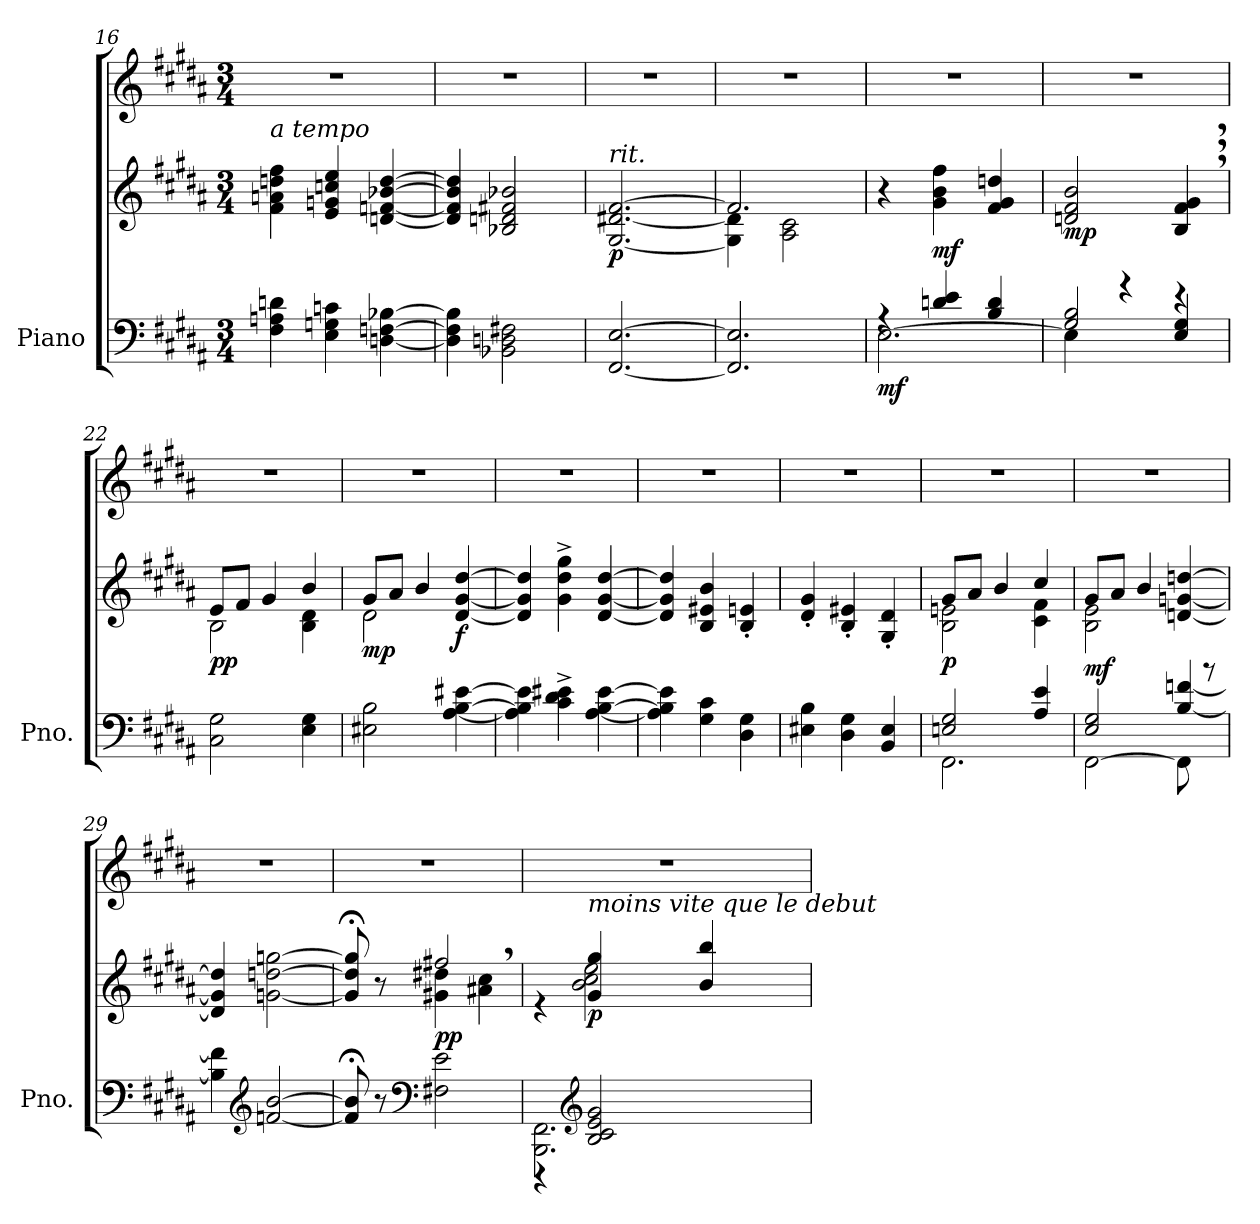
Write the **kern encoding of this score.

**kern	**kern	**kern	**dynam
*part1	*part1	*part1	*part1
*staff3	*staff2	*staff1	*staff1/2/3
*I"Piano	*	*	*
*I'Pno.	*	*	*
!!LO:LB:g=z
*clefF4	*clefG2	*clefG2	*
*k[f#c#g#d#a#]	*k[f#c#g#d#a#]	*k[f#c#g#d#a#]	*
*M3/4	*M3/4	*M3/4	*
*MM120	*MM120	*MM120	*
=16	=16	=16	=16
!	!LO:TX:a:i:t=a tempo	!	!
!	!	!	!LO:DY:b=2
4F#\ 4An\ 4dn\	4f#\ 4an\ 4ddn\ 4ff#\	2.r	other-dynamics
4E\ 4Gn\ 4cn\	4e/ 4gn/ 4ccn/ 4ee/	.	.
[4Dn\ [4Fn\ [4B-X\	[4dn/ [4fn/ [4b-X/ [4dd/	.	.
=17	=17	=17	=17
4D\] 4F\] 4B-\]	4d/] 4f/] 4b-/] 4dd/]	2.r	.
2BB-X\ 2Dn\ 2F#X\	2B-X/ 2dn/ 2f#X/ 2b-X/	.	.
=18	=18	=18	=18
*	*	*MM110	*
!	!LO:TX:a:i:t=rit.	!	!
!	!	!	!LO:DY:b=2
[2.FF#/ [2.E/	[2.G#/ [2.d#X/ [2.f#/	2.r	p
=19	=19	=19	=19
*	*^	*	*
2.FF#/] 2.E/]	4G#\] 4d#\]	2.f#/]	2.r	.
.	2A#\ 2c#\	.	.	.
*	*v	*v	*	*
=20	=20	=20	=20
*	*	*MM120	*
*^	*	*	*
!	!	!	!	!LO:DY:b=3
[2.E\	4rA	4r	2.r	mf
!	!	!	!	!LO:DY:b=2
.	4dn/ 4e/	4g#\ 4b\ 4ff#\	.	mf
.	4B/ 4d/	4f#/ 4g#/ 4ddn/	.	.
=21	=21	=21	=21	=21
!	!	!	!	!LO:DY:b=2
4E\]	2G#/ 2B/	2dn/ 2f#/ 2b/	2.r	mp
4r	.	.	.	.
4r	4E/ 4G#/	4B/, 4f#/, 4g#/,	.	.
=22	=22	=22	=22	=22
*	*	*^	*	*
!	!	!	!	!	!LO:DY:b=2
*v	*v	*	*	*	*
2C#\ 2G#\	8e/L	2B\	2.r	pp
.	8f#/J	.	.	.
.	4g#/	.	.	.
4E\ 4G#\	4b/	4B\ 4d#\	.	.
!!LO:LB:g=z
=23	=23	=23	=23	=23
!	!	!	!	!LO:DY:b=2
2E#X\ 2B\	8g#/L	2d#\	2.r	mp
.	8a#/J	.	.	.
.	4b/	.	.	.
!	!	!	!	!LO:DY:b=2
[4A#\ [4B\ [4e#X\	[4d#/ [4g#/ [4dd#/	4ryy	.	f
*	*v	*v	*	*
=24	=24	=24	=24
4A#\] 4B\] 4e#\]	4d#/] 4g#/] 4dd#/]	2.r	.
4c#\^ 4d#\^ 4e#X\^	4g#\^ 4dd#\^ 4gg#\^	.	.
[4A#\ [4B\ [4e#\	[4d#/ [4g#/ [4dd#/	.	.
=25	=25	=25	=25
4A#\] 4B\] 4e#\]	4d#/] 4g#/] 4dd#/]	2.r	.
4G#\ 4c#\	4B/ 4e#X/ 4b/	.	.
4D#\ 4G#\	4B/' 4en/'	.	.
=26	=26	=26	=26
4E#X\ 4B\	4d#/' 4g#/'	2.r	.
4D#\ 4G#\	4B/' 4e#X/'	.	.
4BB/ 4E#/	4G#/' 4d#/'	.	.
=27	=27	=27	=27
*^	*^	*	*
!	!	!	!	!	!LO:DY:b=2
2.FF#\	2En/ 2G#/	8g#/L	2B\ 2en\	2.r	p
.	.	8a#/J	.	.	.
.	.	4b/	.	.	.
.	4A#/ 4e/	4cc#/	4c#\ 4f#\	.	.
=28	=28	=28	=28	=28	=28
!	!	!	!	!	!LO:DY:b=2
[2FF#\	2E/ 2G#/	8g#/L	2B\ 2e\	2.r	mf
.	.	8a#/J	.	.	.
.	.	4b/	.	.	.
8FF#\]	[4B/ [4fn/	[4dn/ [4gn/ [4ddn/	4ryy	.	.
8r	.	.	.	.	.
*v	*v	*	*	*	*
*	*v	*v	*	*
=29	=29	=29	=29
4B\] 4f\]	4d/] 4g/] 4dd/]	2.r	.
*clefG2	*	*	*
[2fn/ [2b/	[2gn\ [2ddn\ [2ggn\	.	.
!!LO:LB:g=z
=30	=30	=30	=30
*	*^	*	*
8f/];< 8b/];<	8g/];< 8dd/];< 8gg/];<	4ryy	2.r	.
8r	8r	.	.	.
*clefF4	*	*	*	*
!	!	!	!	!LO:DY:b=2
2F#X\ 2e\	2ff#X,/	4g#X\ 4dd#X\	.	pp
.	.	4a#X\ 4cc#\	.	.
=31	=31	=31	=31	=31
*	*	*	*MM116	*
*^	*	*	*	*
2.BBB\ 2.FF#\	4r	4re	4ryy	2.r	.
*clefG2	*	*	*	*	*
!	!	!LO:TX:a:i:t=moins vite que le debut	!	!	!
!	!	!	!	!	!LO:DY:b=2
.	2B/ 2c#/ 2e/ 2g#/	4g#/ 4gg#/	2b\ 2cc#\ 2ee\	.	p
.	.	4b/ 4bb/	.	.	.
*v	*v	*	*	*	*
*	*v	*v	*	*
=	=	=	=
*-	*-	*-	*-
